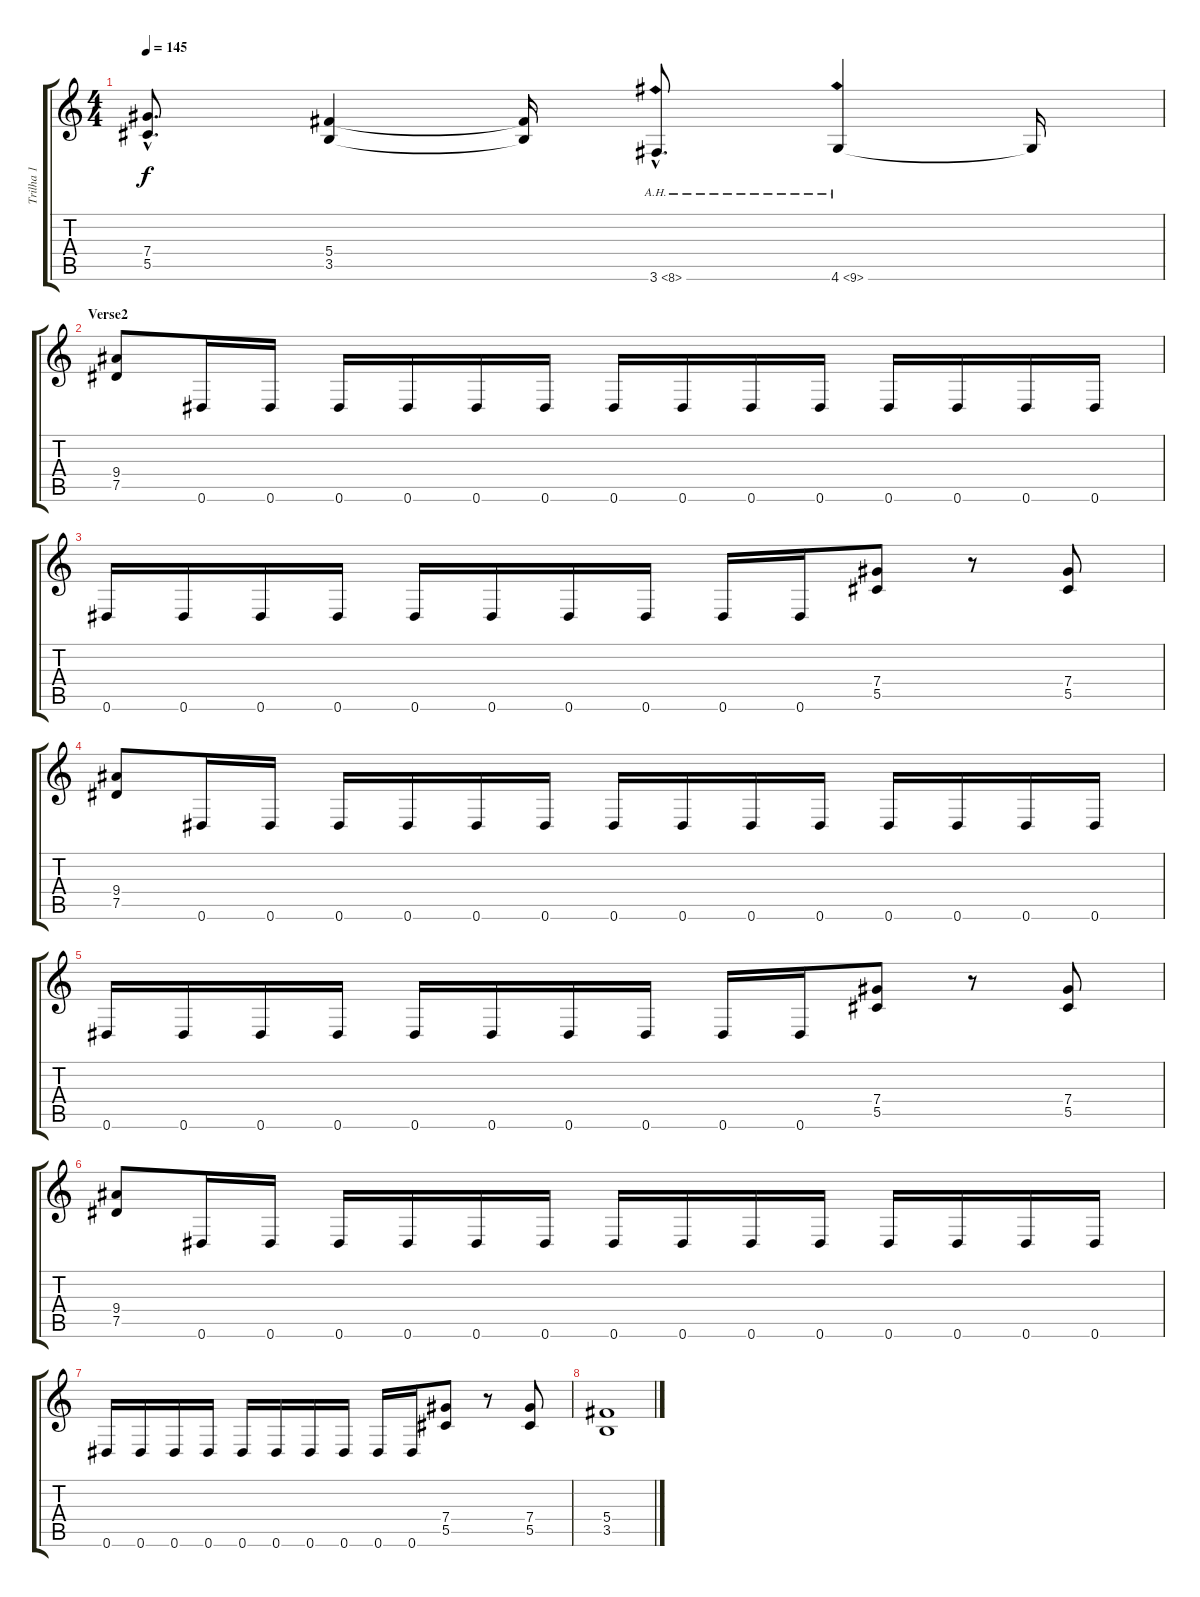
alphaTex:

\track ("Trilha 1" "Trilha 1") {instrument distortionguitar}
\staff {score tabs}
\tuning (Eb4 Bb3 Gb3 Db3 Ab2 Eb2) {hide}
\ts (4 4)
\tempo 145
\clef g2
\ks c
(7.4{hac} 5.5{hac}).8{d dy f} (5.4 3.5).4 (5.4{t} 3.5{t}).16 3.6{ah 5 hac}.8{d} 4.6{ah 5}.4 4.6{t}.16 |
\section ("" "Verse2")
(9.4 7.5).8 0.6.16 0.6.16 0.6.16 0.6.16 0.6.16 0.6.16 0.6.16 0.6.16 0.6.16 0.6.16 0.6.16 0.6.16 0.6.16 0.6.16 |
0.6.16 0.6.16 0.6.16 0.6.16 0.6.16 0.6.16 0.6.16 0.6.16 0.6.16 0.6.16 (7.4 5.5).8 r.8 (7.4 5.5).8 |
(9.4 7.5).8 0.6.16 0.6.16 0.6.16 0.6.16 0.6.16 0.6.16 0.6.16 0.6.16 0.6.16 0.6.16 0.6.16 0.6.16 0.6.16 0.6.16 |
0.6.16 0.6.16 0.6.16 0.6.16 0.6.16 0.6.16 0.6.16 0.6.16 0.6.16 0.6.16 (7.4 5.5).8 r.8 (7.4 5.5).8 |
(9.4 7.5).8 0.6.16 0.6.16 0.6.16 0.6.16 0.6.16 0.6.16 0.6.16 0.6.16 0.6.16 0.6.16 0.6.16 0.6.16 0.6.16 0.6.16 |
0.6.16 0.6.16 0.6.16 0.6.16 0.6.16 0.6.16 0.6.16 0.6.16 0.6.16 0.6.16 (7.4 5.5).8 r.8 (7.4 5.5).8 |
(5.4 3.5).1
